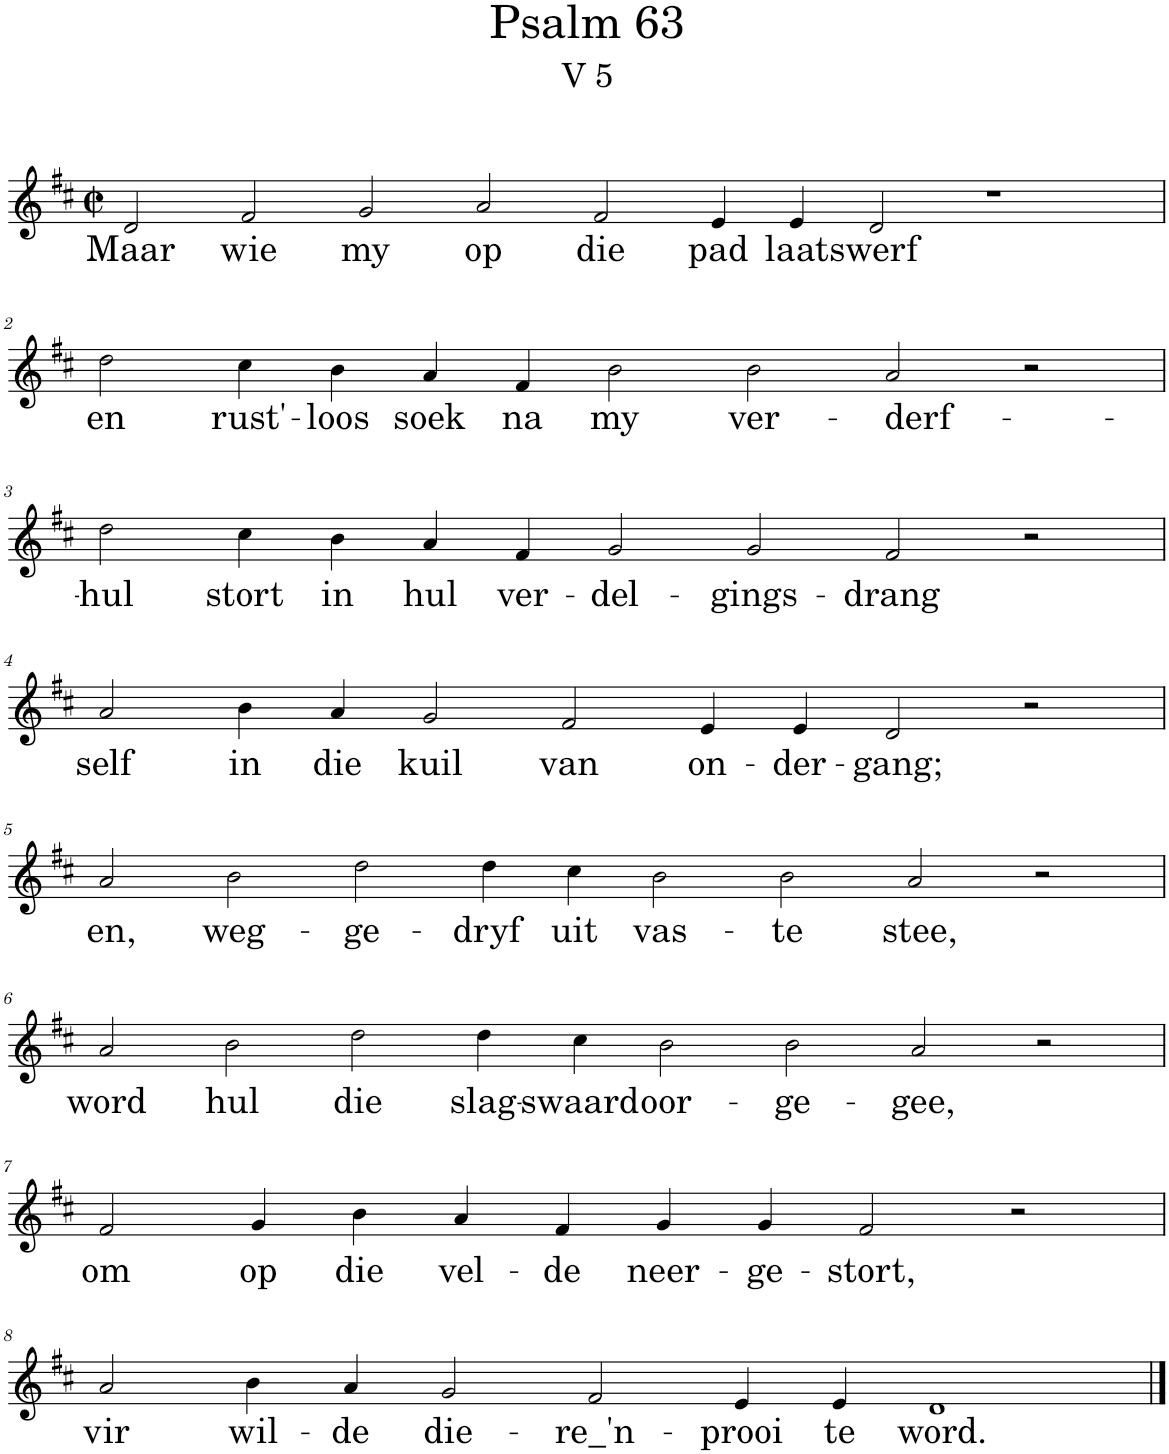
**kern	**text
*part1	*part1
*staff1	*staff1
*I"Violin	*
*I'Vln.	*
*clefG2	*
*k[f#c#]	*
*M2/2	*
*met(c|)	*
=1	=1
!	!LO:LY:b
2d/	Maar
!	!LO:LY:b
2f#/	wie
!	!LO:LY:b
2g/	my
!	!LO:LY:b
2a/	op
!	!LO:LY:b
2f#/	die
!	!LO:LY:b
4e/	pad
!	!LO:LY:b
4e/	laat
!	!LO:LY:b
2d/	swerf
1r	.
!!LO:LB:g=z
=2	=2
!	!LO:LY:b
2dd\	en
!	!LO:LY:b
4cc#\	rust'-
!	!LO:LY:b
4b\	-loos
!	!LO:LY:b
4a/	soek
!	!LO:LY:b
4f#/	na
!	!LO:LY:b
2b\	my
!	!LO:LY:b
2b\	ver-
!	!LO:LY:b
2a/	-derf-
2r	.
!!LO:LB:g=z
=3	=3
!	!LO:LY:b
2dd\	-hul
!	!LO:LY:b
4cc#\	stort
!	!LO:LY:b
4b\	in
!	!LO:LY:b
4a/	hul
!	!LO:LY:b
4f#/	ver-
!	!LO:LY:b
2g/	-del-
!	!LO:LY:b
2g/	-gings-
!	!LO:LY:b
2f#/	-drang
2r	.
!!LO:LB:g=z
=4	=4
!	!LO:LY:b
2a/	self
!	!LO:LY:b
4b\	in
!	!LO:LY:b
4a/	die
!	!LO:LY:b
2g/	kuil
!	!LO:LY:b
2f#/	van
!	!LO:LY:b
4e/	on-
!	!LO:LY:b
4e/	-der-
!	!LO:LY:b
2d/	-gang;
2r	.
!!LO:LB:g=z
=5	=5
!	!LO:LY:b
2a/	en,
!	!LO:LY:b
2b\	weg-
!	!LO:LY:b
2dd\	-ge-
!	!LO:LY:b
4dd\	-dryf
!	!LO:LY:b
4cc#\	uit
!	!LO:LY:b
2b\	vas-
!	!LO:LY:b
2b\	-te
!	!LO:LY:b
2a/	stee,
2r	.
!!LO:LB:g=z
=6	=6
!	!LO:LY:b
2a/	word
!	!LO:LY:b
2b\	hul
!	!LO:LY:b
2dd\	die
!	!LO:LY:b
4dd\	slag-
!	!LO:LY:b
4cc#\	-swaard
!	!LO:LY:b
2b\	oor-
!	!LO:LY:b
2b\	-ge-
!	!LO:LY:b
2a/	-gee,
2r	.
!!LO:LB:g=z
=7	=7
!	!LO:LY:b
2f#/	om
!	!LO:LY:b
4g/	op
!	!LO:LY:b
4b\	die
!	!LO:LY:b
4a/	vel-
!	!LO:LY:b
4f#/	-de
!	!LO:LY:b
4g/	neer-
!	!LO:LY:b
4g/	-ge-
!	!LO:LY:b
2f#/	-stort,
2r	.
!!LO:LB:g=z
=8	=8
!	!LO:LY:b
2a/	vir
!	!LO:LY:b
4b\	wil-
!	!LO:LY:b
4a/	-de
!	!LO:LY:b
2g/	die-
!	!LO:LY:b
2f#/	-re_'n-
!	!LO:LY:b
4e/	-prooi
!	!LO:LY:b
4e/	te
!	!LO:LY:b
1d	word.
==	==
*-	*-
